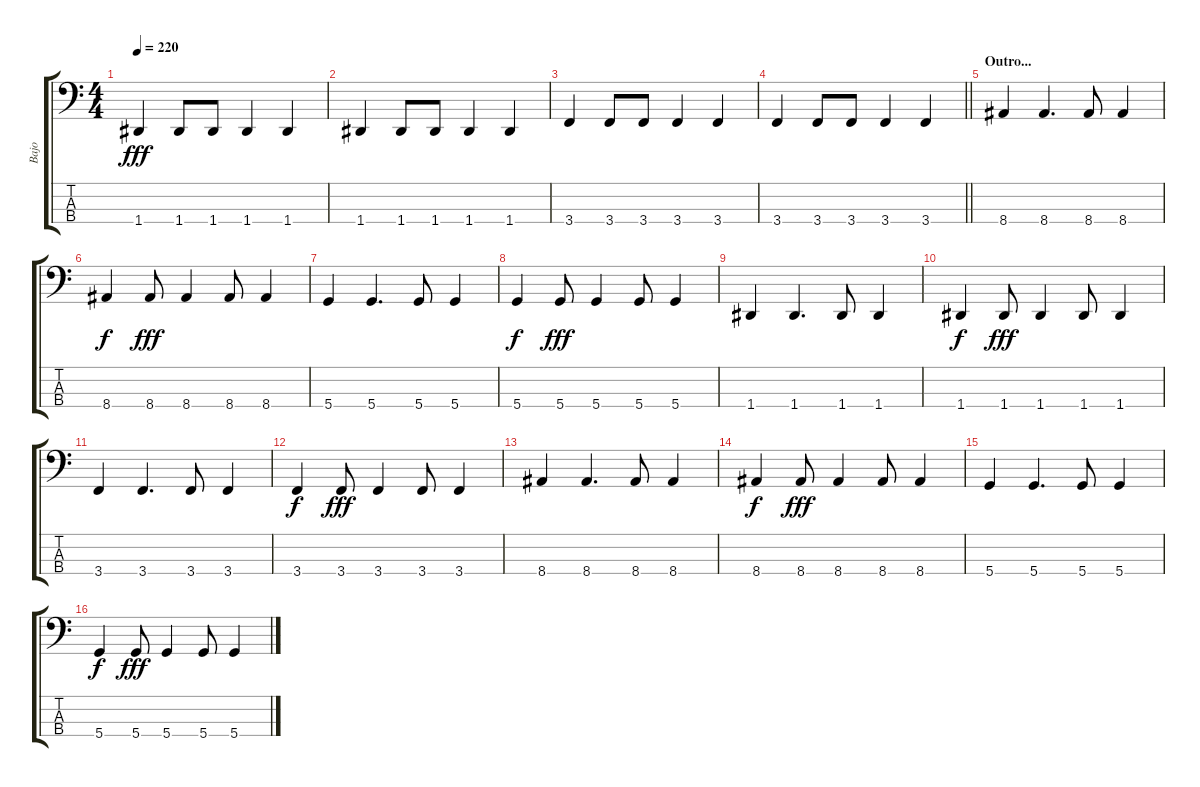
\track ("Bajo" "Bajo") {instrument electricbasspick}
\staff {score tabs}
\tuning (G2 D2 A1 D1) {hide}
\ts (4 4)
\tempo 220
\clef f4
\ks c
1.4.4{dy fff} 1.4.8 1.4.8 1.4.4 1.4.4 |
1.4.4 1.4.8 1.4.8 1.4.4 1.4.4 |
3.4.4 3.4.8 3.4.8 3.4.4 3.4.4 |
\barLineRight lightlight
3.4.4 3.4.8 3.4.8 3.4.4 3.4.4 |
\section ("" "Outro...")
8.4.4 8.4.4{d} 8.4.8 8.4.4 |
8.4.4{dy f} 8.4.8{dy fff} 8.4.4 8.4.8 8.4.4 |
5.4.4 5.4.4{d} 5.4.8 5.4.4 |
5.4.4{dy f} 5.4.8{dy fff} 5.4.4 5.4.8 5.4.4 |
1.4.4 1.4.4{d} 1.4.8 1.4.4 |
1.4.4{dy f} 1.4.8{dy fff} 1.4.4 1.4.8 1.4.4 |
3.4.4 3.4.4{d} 3.4.8 3.4.4 |
3.4.4{dy f} 3.4.8{dy fff} 3.4.4 3.4.8 3.4.4 |
8.4.4 8.4.4{d} 8.4.8 8.4.4 |
8.4.4{dy f} 8.4.8{dy fff} 8.4.4 8.4.8 8.4.4 |
5.4.4 5.4.4{d} 5.4.8 5.4.4 |
5.4.4{dy f} 5.4.8{dy fff} 5.4.4 5.4.8 5.4.4
